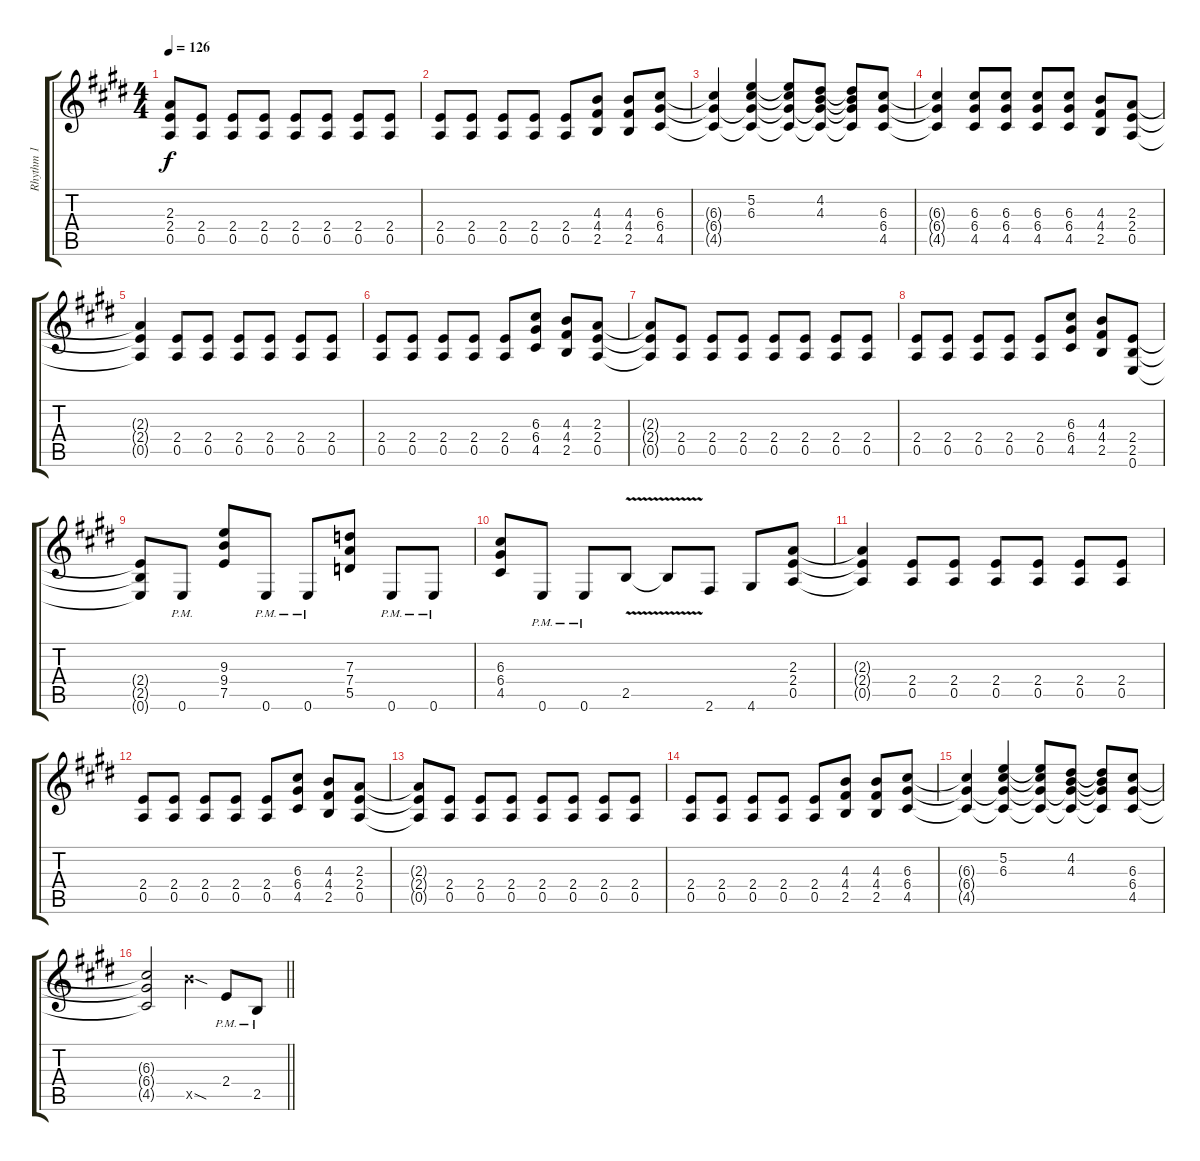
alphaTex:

\track ("Rhythm 1" "Rhythm 1") {instrument distortionguitar}
\staff {score tabs}
\tuning (E4 B3 G3 D3 A2 E2) {hide}
\ts (4 4)
\tempo 126
\clef g2
\ks e
(2.3{t} 2.4{t} 0.5{t}).8{dy f} (2.4 0.5).8 (2.4 0.5).8 (2.4 0.5).8 (2.4 0.5).8 (2.4 0.5).8 (2.4 0.5).8 (2.4 0.5).8 |
(2.4 0.5).8 (2.4 0.5).8 (2.4 0.5).8 (2.4 0.5).8 (2.4 0.5).8 (4.3 4.4 2.5).8 (4.3 4.4 2.5).8 (6.3 6.4 4.5).8 |
(6.3{t} 6.4{t} 4.5{t}).4 (5.2 6.3 6.4{t} 4.5{t}).4 (5.2{t} 6.3{t} 6.4{t} 4.5{t}).8 (4.2 4.3 6.4{t} 4.5{t}).8 (4.2{t} 4.3{t} 6.4{t} 4.5{t}).8 (6.3 6.4 4.5).8 |
(6.3{t} 6.4{t} 4.5{t}).4 (6.3 6.4 4.5).8 (6.3 6.4 4.5).8 (6.3 6.4 4.5).8 (6.3 6.4 4.5).8 (4.3 4.4 2.5).8 (2.3 2.4 0.5).8 |
(2.3{t} 2.4{t} 0.5{t}).4 (2.4 0.5).8 (2.4 0.5).8 (2.4 0.5).8 (2.4 0.5).8 (2.4 0.5).8 (2.4 0.5).8 |
(2.4 0.5).8 (2.4 0.5).8 (2.4 0.5).8 (2.4 0.5).8 (2.4 0.5).8 (6.3 6.4 4.5).8 (4.3 4.4 2.5).8 (2.3 2.4 0.5).8 |
(2.3{t} 2.4{t} 0.5{t}).8 (2.4 0.5).8 (2.4 0.5).8 (2.4 0.5).8 (2.4 0.5).8 (2.4 0.5).8 (2.4 0.5).8 (2.4 0.5).8 |
(2.4 0.5).8 (2.4 0.5).8 (2.4 0.5).8 (2.4 0.5).8 (2.4 0.5).8 (6.3 6.4 4.5).8 (4.3 4.4 2.5).8 (2.4 2.5 0.6).8 |
(2.4{t} 2.5{t} 0.6{t}).8 0.6{pm}.8 (9.3 9.4 7.5).8 0.6{pm}.8 0.6{pm}.8 (7.3 7.4 5.5).8 0.6{pm}.8 0.6{pm}.8 |
(6.3 6.4 4.5).8 0.6{pm}.8 0.6{pm}.8 2.5{v}.8 2.5{v t}.8 2.6.8 4.6.8 (2.3 2.4 0.5).8 |
(2.3{t} 2.4{t} 0.5{t}).4 (2.4 0.5).8 (2.4 0.5).8 (2.4 0.5).8 (2.4 0.5).8 (2.4 0.5).8 (2.4 0.5).8 |
(2.4 0.5).8 (2.4 0.5).8 (2.4 0.5).8 (2.4 0.5).8 (2.4 0.5).8 (6.3 6.4 4.5).8 (4.3 4.4 2.5).8 (2.3 2.4 0.5).8 |
(2.3{t} 2.4{t} 0.5{t}).8 (2.4 0.5).8 (2.4 0.5).8 (2.4 0.5).8 (2.4 0.5).8 (2.4 0.5).8 (2.4 0.5).8 (2.4 0.5).8 |
(2.4 0.5).8 (2.4 0.5).8 (2.4 0.5).8 (2.4 0.5).8 (2.4 0.5).8 (4.3 4.4 2.5).8 (4.3 4.4 2.5).8 (6.3 6.4 4.5).8 |
(6.3{t} 6.4{t} 4.5{t}).4 (5.2 6.3 6.4{t} 4.5{t}).4 (5.2{t} 6.3{t} 6.4{t} 4.5{t}).8 (4.2 4.3 6.4{t} 4.5{t}).8 (4.2{t} 4.3{t} 6.4{t} 4.5{t}).8 (6.3 6.4 4.5).8 |
\barLineRight lightlight
(6.3{t} 6.4{t} 4.5{t}).2 14.5{sod x}.4 2.4{pm}.8 2.5{pm}.8
